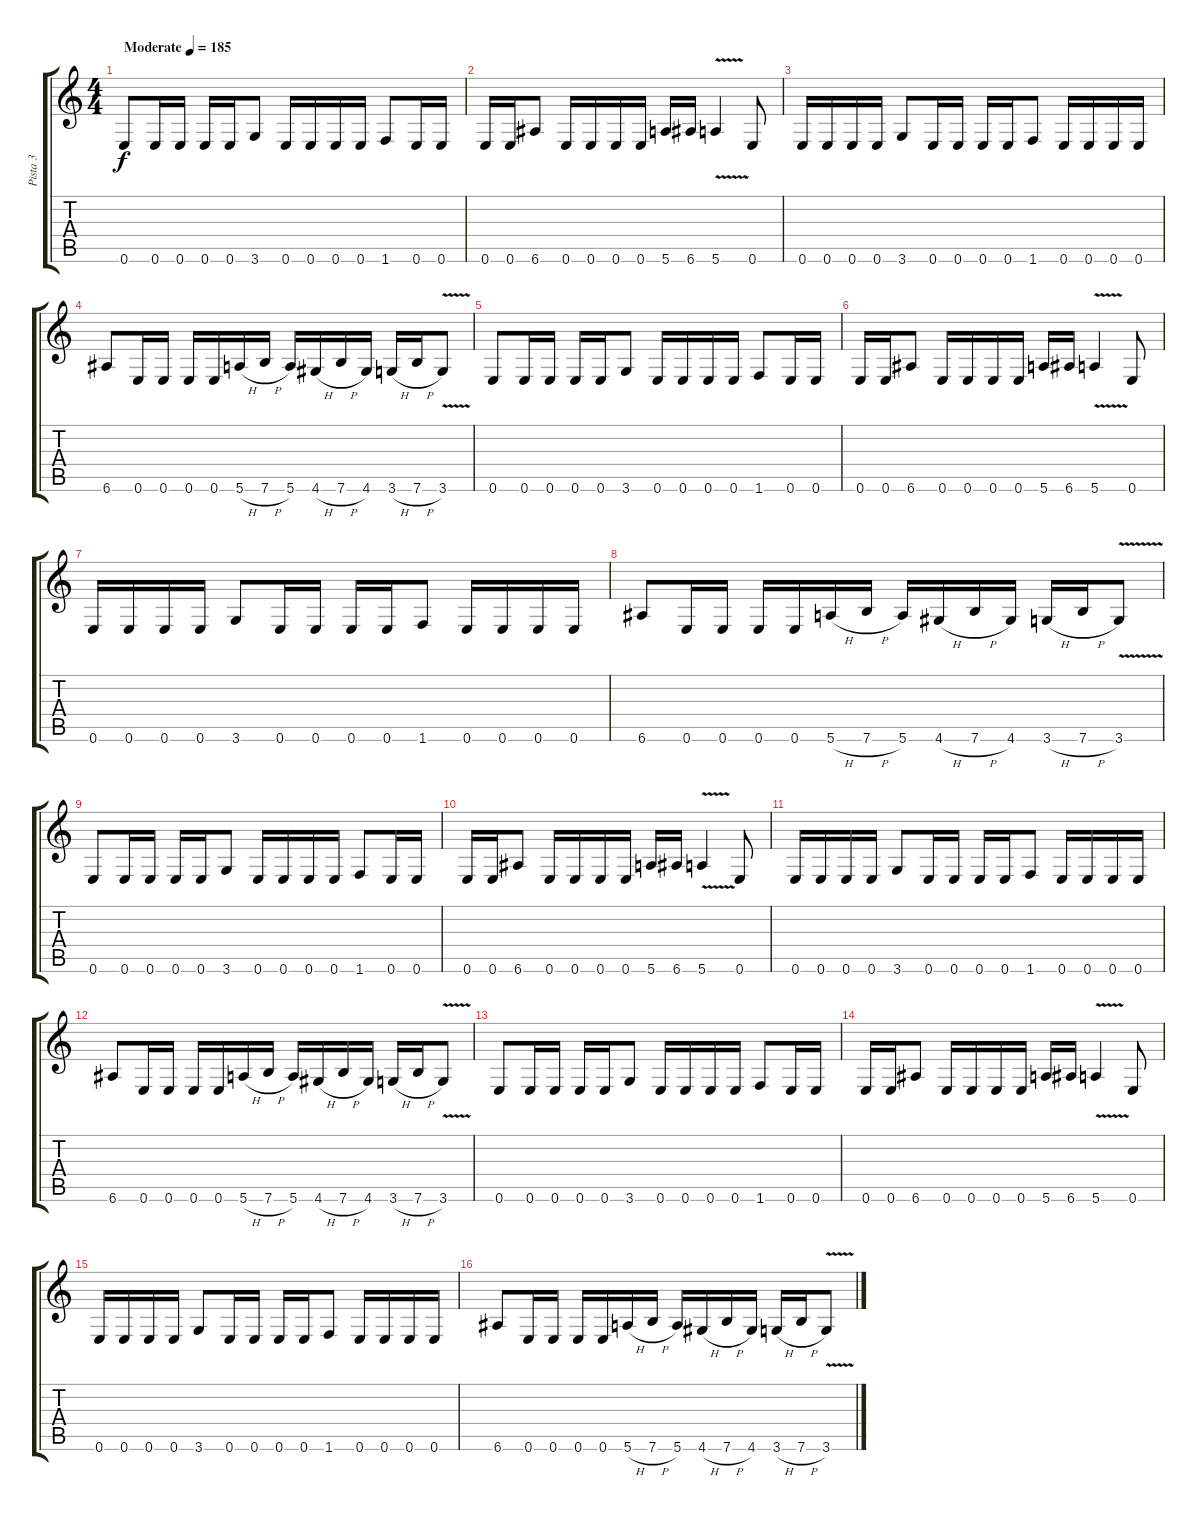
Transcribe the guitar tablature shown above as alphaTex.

\track ("Pista 3" "Pista 3") {instrument electricbasspick}
\staff {score tabs}
\tuning (E4 B3 G3 D3 A2 E2) {hide}
\ts (4 4)
\tempo (185 "Moderate")
\clef g2
\ks c
0.6.8{dy f instrument electricbasspick} 0.6.16 0.6.16 0.6.16 0.6.16 3.6.8 0.6.16 0.6.16 0.6.16 0.6.16 1.6.8 0.6.16 0.6.16 |
0.6.16 0.6.16 6.6.8 0.6.16 0.6.16 0.6.16 0.6.16 5.6.16 6.6.16 5.6{v}.4 0.6.8 |
0.6.16 0.6.16 0.6.16 0.6.16 3.6.8 0.6.16 0.6.16 0.6.16 0.6.16 1.6.8 0.6.16 0.6.16 0.6.16 0.6.16 |
6.6.8 0.6.16 0.6.16 0.6.16 0.6.16 5.6{h}.16 7.6{h}.16 5.6.16 4.6{h}.16 7.6{h}.16 4.6.16 3.6{h}.16 7.6{h}.16 3.6{v}.8 |
0.6.8 0.6.16 0.6.16 0.6.16 0.6.16 3.6.8 0.6.16 0.6.16 0.6.16 0.6.16 1.6.8 0.6.16 0.6.16 |
0.6.16 0.6.16 6.6.8 0.6.16 0.6.16 0.6.16 0.6.16 5.6.16 6.6.16 5.6{v}.4 0.6.8 |
0.6.16 0.6.16 0.6.16 0.6.16 3.6.8 0.6.16 0.6.16 0.6.16 0.6.16 1.6.8 0.6.16 0.6.16 0.6.16 0.6.16 |
6.6.8 0.6.16 0.6.16 0.6.16 0.6.16 5.6{h}.16 7.6{h}.16 5.6.16 4.6{h}.16 7.6{h}.16 4.6.16 3.6{h}.16 7.6{h}.16 3.6{v}.8 |
0.6.8 0.6.16 0.6.16 0.6.16 0.6.16 3.6.8 0.6.16 0.6.16 0.6.16 0.6.16 1.6.8 0.6.16 0.6.16 |
0.6.16 0.6.16 6.6.8 0.6.16 0.6.16 0.6.16 0.6.16 5.6.16 6.6.16 5.6{v}.4 0.6.8 |
0.6.16 0.6.16 0.6.16 0.6.16 3.6.8 0.6.16 0.6.16 0.6.16 0.6.16 1.6.8 0.6.16 0.6.16 0.6.16 0.6.16 |
6.6.8 0.6.16 0.6.16 0.6.16 0.6.16 5.6{h}.16 7.6{h}.16 5.6.16 4.6{h}.16 7.6{h}.16 4.6.16 3.6{h}.16 7.6{h}.16 3.6{v}.8 |
0.6.8 0.6.16 0.6.16 0.6.16 0.6.16 3.6.8 0.6.16 0.6.16 0.6.16 0.6.16 1.6.8 0.6.16 0.6.16 |
0.6.16 0.6.16 6.6.8 0.6.16 0.6.16 0.6.16 0.6.16 5.6.16 6.6.16 5.6{v}.4 0.6.8 |
0.6.16 0.6.16 0.6.16 0.6.16 3.6.8 0.6.16 0.6.16 0.6.16 0.6.16 1.6.8 0.6.16 0.6.16 0.6.16 0.6.16 |
6.6.8 0.6.16 0.6.16 0.6.16 0.6.16 5.6{h}.16 7.6{h}.16 5.6.16 4.6{h}.16 7.6{h}.16 4.6.16 3.6{h}.16 7.6{h}.16 3.6{v}.8
